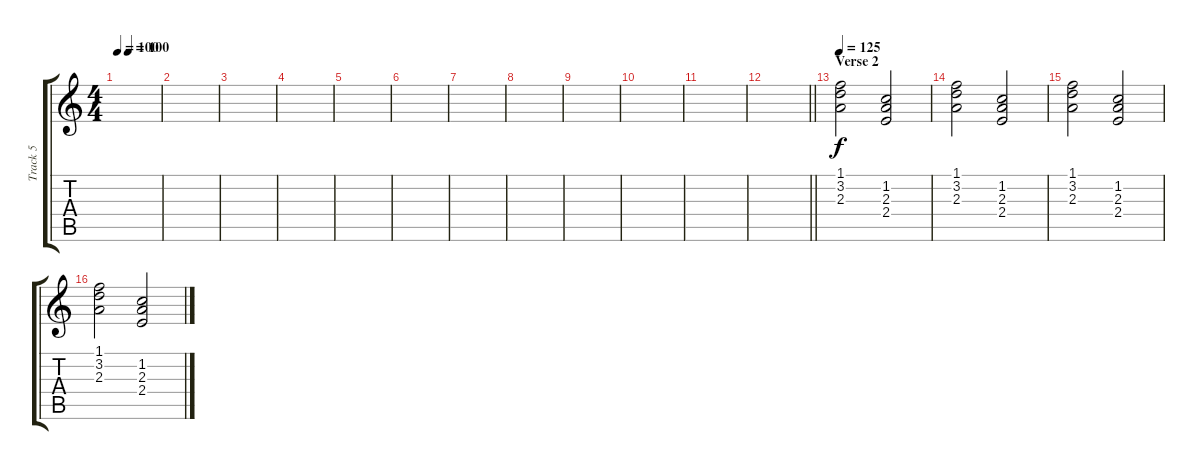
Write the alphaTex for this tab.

\track ("Track 5" "Track 5") {instrument acousticguitarsteel}
\staff {score tabs}
\tuning (E4 B3 G3 D3 A2 D2) {hide}
\ts (4 4)
\tempo 100
\tempo (100 0.25)
\clef g2
\ks c
|
|
|
|
|
|
|
|
|
|
|
\barLineRight lightlight
|
\section ("" "Verse 2")
\tempo 125
(1.1 3.2 2.3).2{instrument acousticguitarnylon} (1.2 2.3 2.4).2 |
(1.1 3.2 2.3).2 (1.2 2.3 2.4).2 |
(1.1 3.2 2.3).2{instrument acousticguitarnylon} (1.2 2.3 2.4).2 |
(1.1 3.2 2.3).2 (1.2 2.3 2.4).2
